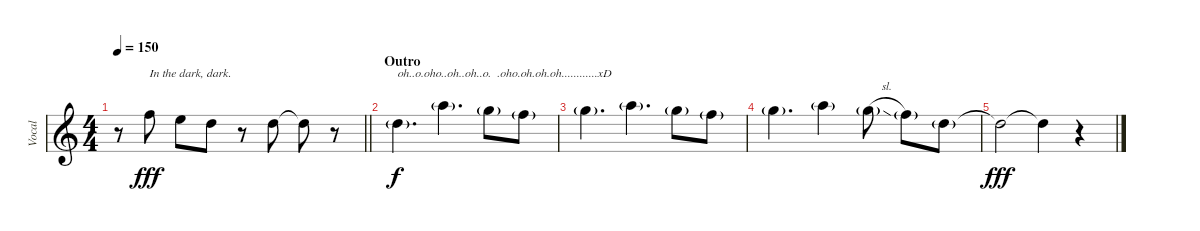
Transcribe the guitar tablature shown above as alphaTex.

\track ("Vocal" "Vocal") {instrument distortionguitar}
\staff {score}
\tuning (E4 B3 G3 D3 A2 E2) {hide}
\ts (4 4)
\tempo 150
\clef g2
\barLineRight lightlight
\ks c
r.8{dy fff} 10.3.8{txt "In the dark, dark."} 9.3.8 7.3.8 r.8 7.3.8 7.3{t}.8 r.8 |
\section ("" "Outro")
7.3{g}.4{d txt "oh..o.oho..oh..oh..o.  .oho.oh.oh.oh............xD" dy f} 14.3{g}.4{d} 12.3{g}.8 10.3{g}.8 |
12.3{g}.4{d} 14.3{g}.4{d} 12.3{g}.8 10.3{g}.8 |
12.3{g}.4{d} 14.3{g}.4 12.3{sl g}.8 10.3{g}.8 7.3{g}.8 |
7.3{t}.2{dy fff} 7.3{t}.4 r.4
